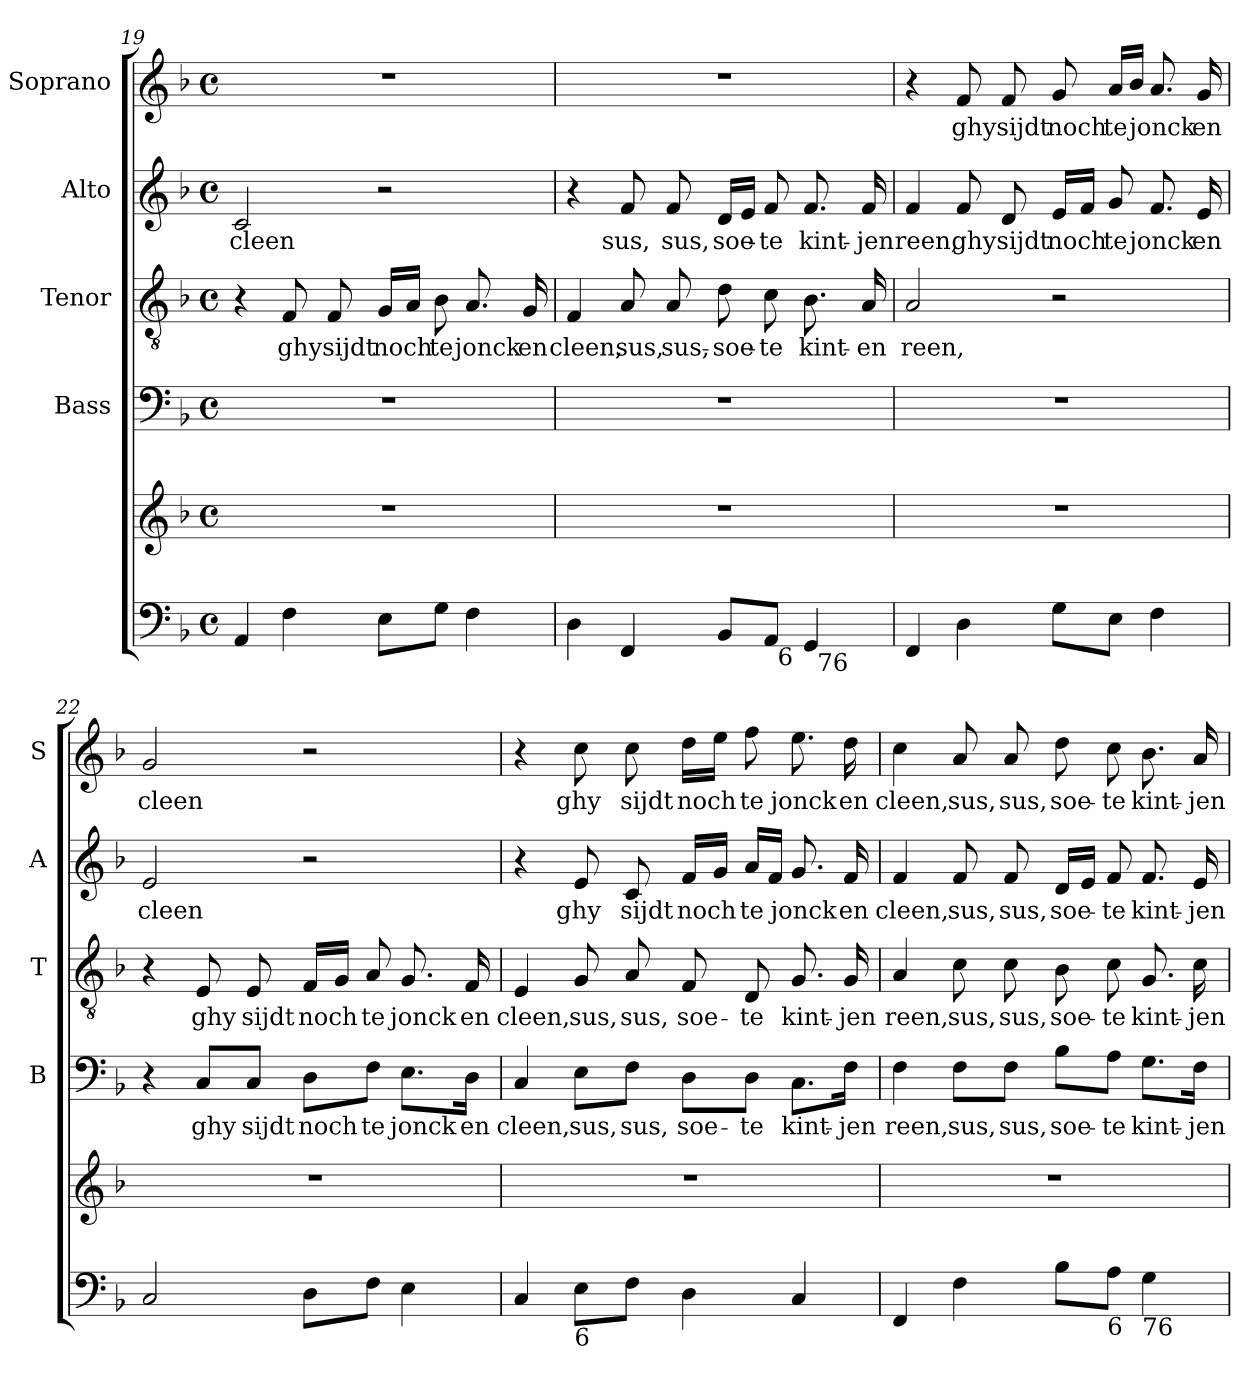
**kern	**kern	**kern	**text	**kern	**text	**kern	**text	**kern	**text
*part6	*part5	*part4	*part4	*part3	*part3	*part2	*part2	*part1	*part1
*staff6	*staff5	*staff4	*staff4	*staff3	*staff3	*staff2	*staff2	*staff1	*staff1
*	*	*I"Bass	*	*I"Tenor	*	*I"Alto	*	*I"Soprano	*
*	*	*I'B	*	*I'T	*	*I'A	*	*I'S	*
*clefF4	*clefG2	*clefF4	*	*clefGv2	*	*clefG2	*	*clefG2	*
*k[b-]	*k[b-]	*k[b-]	*	*k[b-]	*	*k[b-]	*	*k[b-]	*
*F:	*F:	*F:	*	*F:	*	*F:	*	*F:	*
*M4/4	*M4/4	*M4/4	*	*M4/4	*	*M4/4	*	*M4/4	*
*met(c)	*met(c)	*met(c)	*	*met(c)	*	*met(c)	*	*met(c)	*
=19	=19	=19	=19	=19	=19	=19	=19	=19	=19
4AA/	1r	1r	.	4r	.	2c/	cleen	1r	.
4F\	.	.	.	8F/	ghy	.	.	.	.
.	.	.	.	8F/	sijdt	.	.	.	.
8E\L	.	.	.	16G/LL	noch	2r	.	.	.
.	.	.	.	16A/JJ	.	.	.	.	.
8G\J	.	.	.	8B-\	te	.	.	.	.
4F\	.	.	.	8.A/	jonck	.	.	.	.
.	.	.	.	16G/	en	.	.	.	.
=20	=20	=20	=20	=20	=20	=20	=20	=20	=20
*^	*	*	*	*	*	*	*	*	*
*	*^	*	*	*	*	*	*	*	*	*
4D\	2ryy	2ryy	1r	1r	.	4F/	cleen,	4r	.	1r	.
4FF/	.	.	.	.	.	8A/	sus,	8f/	sus,	.	.
.	.	.	.	.	.	8A/	sus,-	8f/	sus,	.	.
8BB-/L	8ryy	4ryy	.	.	.	8d\	-soe-	16d/LL	soe-	.	.
.	.	.	.	.	.	.	.	16e/JJ	.	.	.
8AA/J	32ryy	.	.	.	.	8c\	-te	8f/	-te	.	.
!	!LO:TX:b:t=6	!	!	!	!	!	!	!	!	!	!
.	4ryy	.	.	.	.	.	.	.	.	.	.
4GG/	.	32ryy	.	.	.	8.B-\	kint-	8.f/	kint-	.	.
!	!	!LO:TX:b:t=76	!	!	!	!	!	!	!	!	!
.	.	8..ryy	.	.	.	.	.	.	.	.	.
.	16.ryy	.	.	.	.	.	.	.	.	.	.
.	.	.	.	.	.	16A/	-en	16f/	-jen	.	.
*v	*v	*v	*	*	*	*	*	*	*	*	*
!!LO:LB:g=z
=21	=21	=21	=21	=21	=21	=21	=21	=21	=21
4FF/	1r	1r	.	2A/	reen,	4f/	reen,	4r	.
4D\	.	.	.	.	.	8f/	ghy	8f/	ghy
.	.	.	.	.	.	8d/	sijdt	8f/	sijdt
8G\L	.	.	.	2r	.	16e/LL	noch	8g/	noch
.	.	.	.	.	.	16f/JJ	.	.	.
8E\J	.	.	.	.	.	8g/	te	16a/LL	te
.	.	.	.	.	.	.	.	16b-/JJ	.
4F\	.	.	.	.	.	8.f/	jonck	8.a/	jonck
.	.	.	.	.	.	16e/	en	16g/	en
=22	=22	=22	=22	=22	=22	=22	=22	=22	=22
2C/	1r	4r	.	4r	.	2e/	cleen	2g/	cleen
.	.	8C/L	ghy	8E/	ghy	.	.	.	.
.	.	8C/J	sijdt	8E/	sijdt	.	.	.	.
8D\L	.	8D\L	noch	16F/LL	noch	2r	.	2r	.
.	.	.	.	16G/JJ	.	.	.	.	.
8F\J	.	8F\J	te	8A/	te	.	.	.	.
4E\	.	8.E\L	jonck	8.G/	jonck	.	.	.	.
.	.	16D\Jk	en	16F/	en	.	.	.	.
=23	=23	=23	=23	=23	=23	=23	=23	=23	=23
4C/	1r	4C/	cleen,	4E/	cleen,	4r	.	4r	.
!LO:TX:b:t=6	!	!	!	!	!	!	!	!	!
8E\L	.	8E\L	sus,	8G/	sus,	8e/	ghy	8cc\	ghy
8F\J	.	8F\J	sus,	8A/	sus,	8c/	sijdt	8cc\	sijdt
4D\	.	8D\L	soe-	8F/	soe-	16f/LL	noch	16dd\LL	noch
.	.	.	.	.	.	16g/JJ	.	16ee\JJ	.
.	.	8D\J	-te	8D/	-te	16a/LL	te	8ff\	te
.	.	.	.	.	.	16f/JJ	.	.	.
4C/	.	8.C\L	kint-	8.G/	kint-	8.g/	jonck	8.ee\	jonck
.	.	16F\Jk	-jen	16G/	-jen	16f/	en	16dd\	en
!!LO:PB:g=z
=24	=24	=24	=24	=24	=24	=24	=24	=24	=24
4FF/	1r	4F\	reen,	4A/	reen,	4f/	cleen,	4cc\	cleen,
4F\	.	8F\L	sus,	8c\	sus,	8f/	sus,	8a/	sus,
.	.	8F\J	sus,	8c\	sus,	8f/	sus,	8a/	sus,
8B-\L	.	8B-\L	soe-	8B-\	soe-	16d/LL	soe-	8dd\	soe-
.	.	.	.	.	.	16e/JJ	.	.	.
!LO:TX:b:t=6	!	!	!	!	!	!	!	!	!
8A\J	.	8A\J	-te	8c\	-te	8f/	-te	8cc\	-te
!LO:TX:b:t=76	!	!	!	!	!	!	!	!	!
4G\	.	8.G\L	kint-	8.G/	kint-	8.f/	kint-	8.b-\	kint-
.	.	16F\Jk	-jen	16c\	-jen	16e/	-jen	16a/	-jen
=	=	=	=	=	=	=	=	=	=
*-	*-	*-	*-	*-	*-	*-	*-	*-	*-
